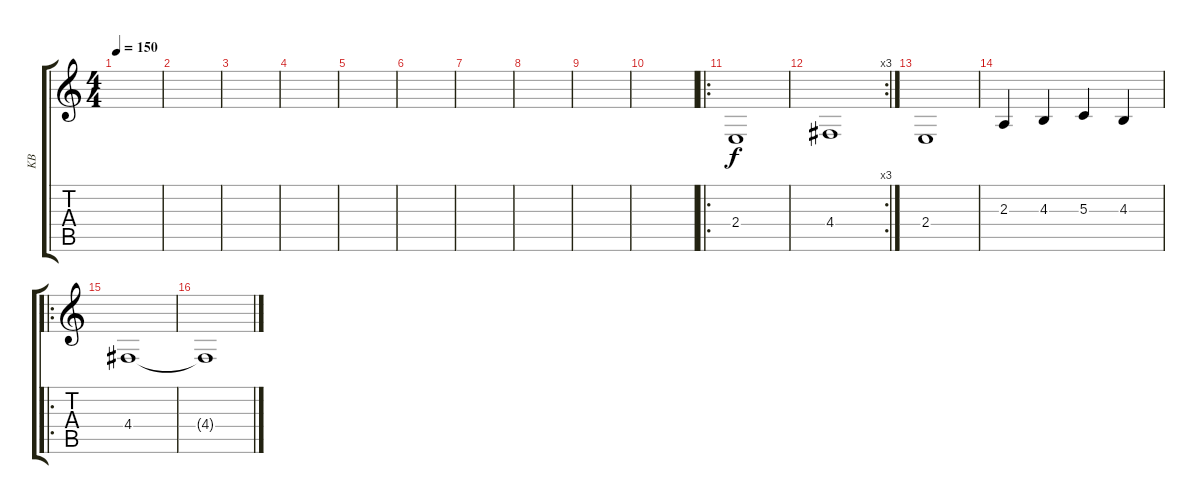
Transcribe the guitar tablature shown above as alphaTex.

\track ("KB" "KB") {instrument stringensemble2}
\staff {score tabs}
\tuning (E4 B3 G3 D3 A2 E2) {hide}
\ts (4 4)
\tempo 150
\clef g2
\ks c
|
|
|
|
|
|
|
|
|
|
\ro
2.4.1 |
\rc 3
4.4.1 |
2.4.1 |
2.3.4 4.3.4 5.3.4 4.3.4 |
\ro
4.4.1 |
4.4{t}.1
